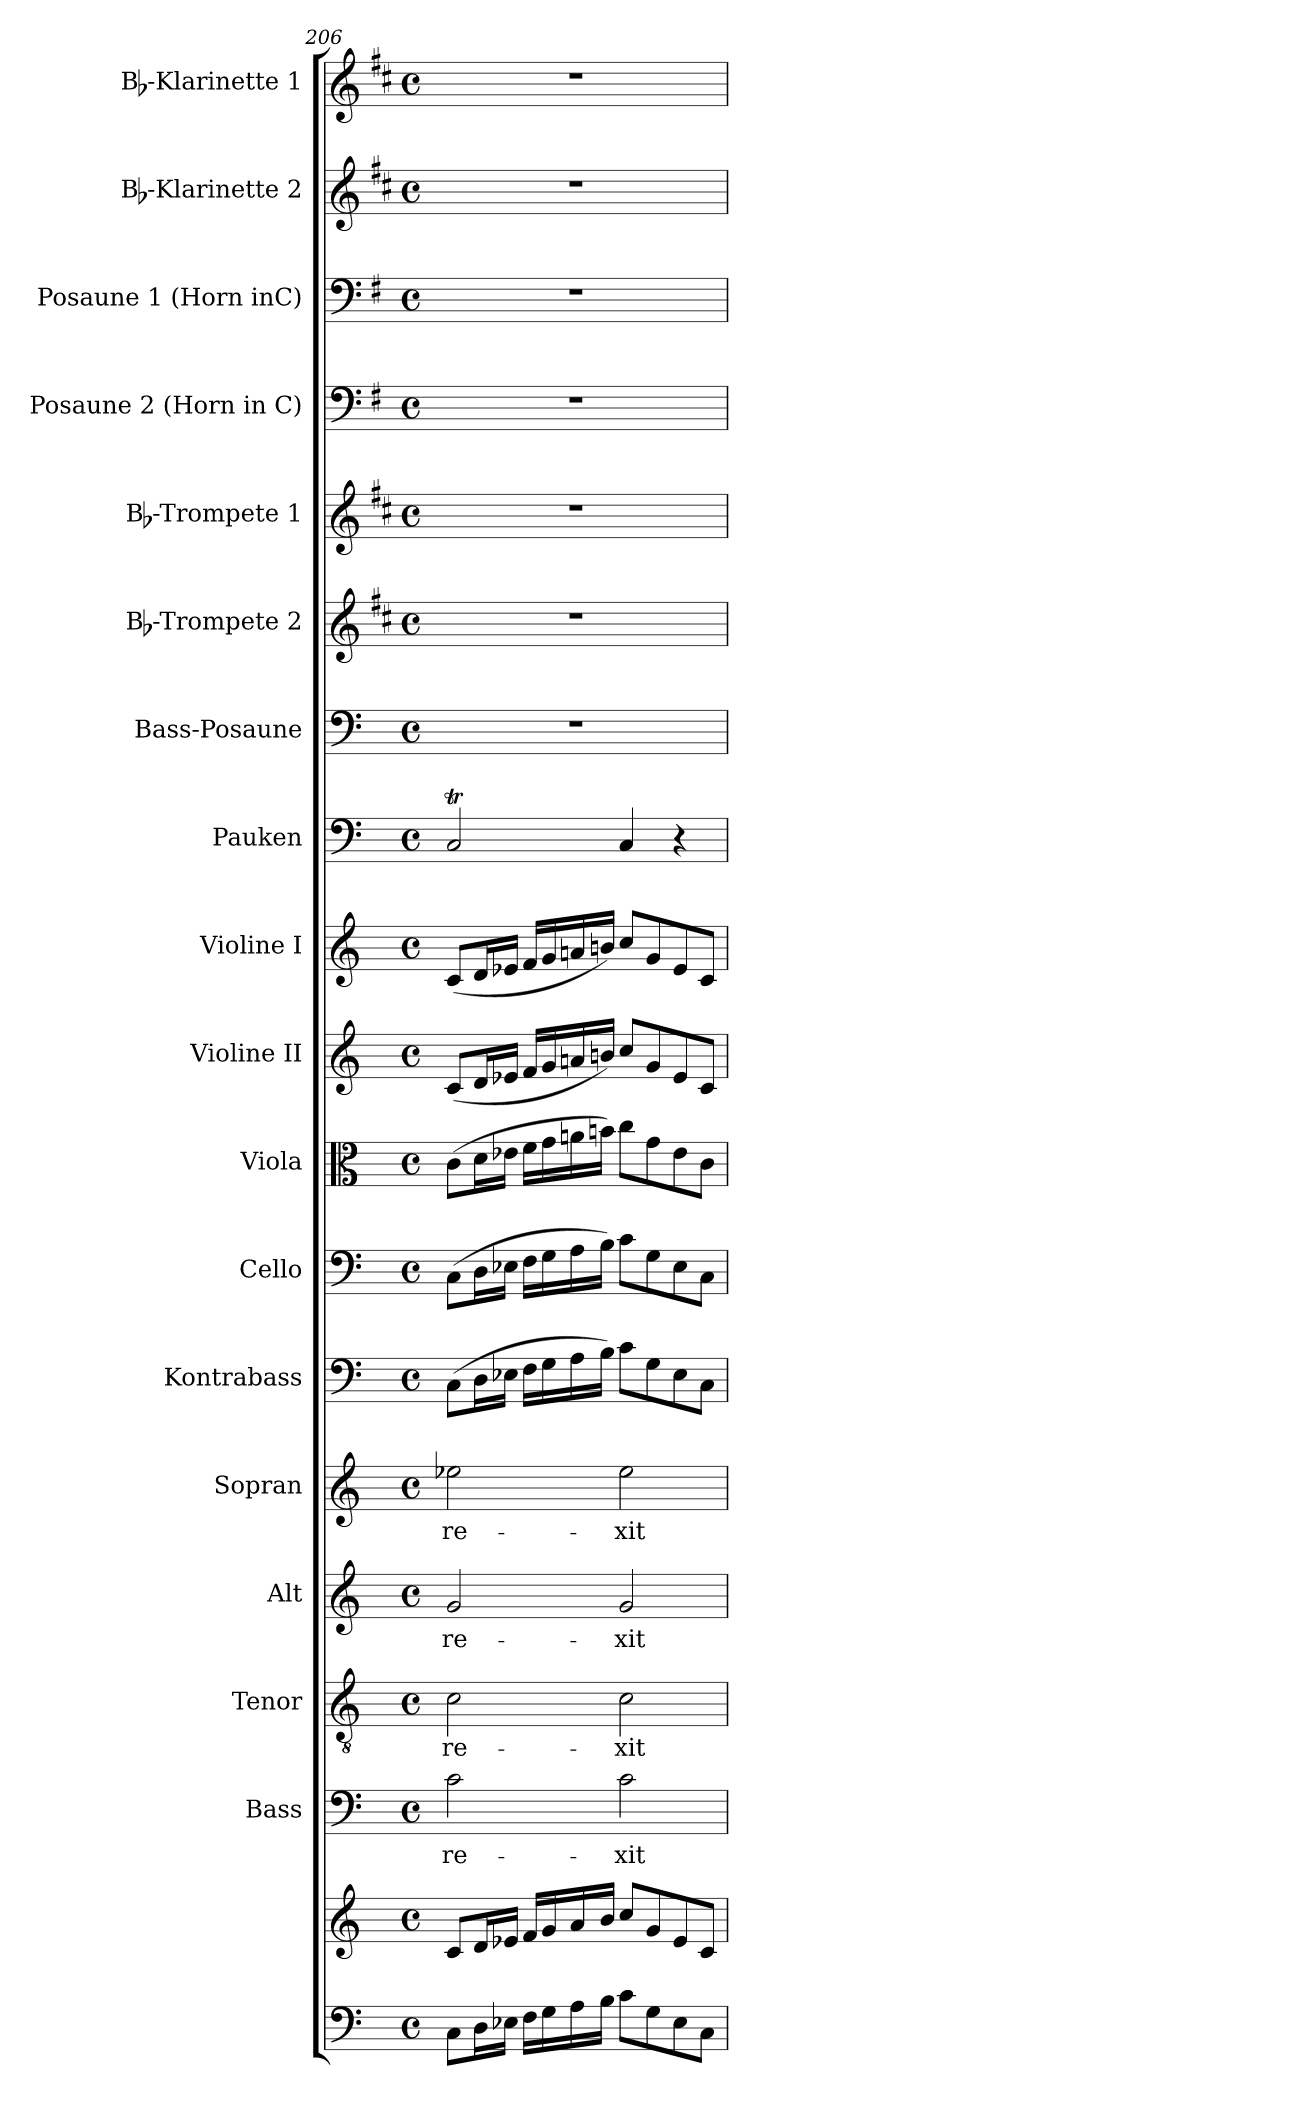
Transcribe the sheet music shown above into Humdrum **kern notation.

**kern	**kern	**kern	**text	**kern	**text	**kern	**text	**kern	**text	**kern	**kern	**kern	**kern	**kern	**kern	**kern	**kern	**kern	**kern	**kern	**kern	**kern
*part18	*part18	*part17	*part17	*part16	*part16	*part15	*part15	*part14	*part14	*part13	*part12	*part11	*part10	*part9	*part8	*part7	*part6	*part5	*part4	*part3	*part2	*part1
*staff19	*staff18	*staff17	*staff17	*staff16	*staff16	*staff15	*staff15	*staff14	*staff14	*staff13	*staff12	*staff11	*staff10	*staff9	*staff8	*staff7	*staff6	*staff5	*staff4	*staff3	*staff2	*staff1
*	*	*I"Bass	*	*I"Tenor	*	*I"Alt	*	*I"Sopran	*	*I"Kontrabass	*I"Cello	*I"Viola	*I"Violine II	*I"Violine I	*I"Pauken	*I"Bass-Posaune	*I"Bb-Trompete 2	*I"Bb-Trompete 1	*I"Posaune 2 (Horn in C)	*I"Posaune 1 (Horn inC)	*I"Bb-Klarinette 2	*I"Bb-Klarinette 1
*	*	*I'B.	*	*I'T.	*	*I'A.	*	*I'S.	*	*I'Kb.	*	*I'Vla.	*I'Vl. II	*I'Vl. I	*I'Pk.	*I'B-Pos.	*I'Bb Trp. 2	*I'Bb Trp. 1	*I'Pos. 2	*I'Pos. 1	*I'Bb Kl. 2	*I'Bb Kl. 1
*clefF4	*clefG2	*clefF4	*	*clefGv2	*	*clefG2	*	*clefG2	*	*clefF4	*clefF4	*clefC3	*clefG2	*clefG2	*clefF4	*clefF4	*clefG2	*clefG2	*clefF4	*clefF4	*clefG2	*clefG2
*	*	*	*	*	*	*	*	*	*	*ITrd7c12	*	*	*	*	*	*	*ITrd1c2	*ITrd1c2	*ITrd4c7	*ITrd4c7	*ITrd1c2	*ITrd1c2
*k[]	*k[]	*k[]	*	*k[]	*	*k[]	*	*k[]	*	*k[]	*k[]	*k[]	*k[]	*k[]	*k[]	*k[]	*k[]	*k[]	*k[]	*k[]	*k[]	*k[]
*C:	*C:	*C:	*	*C:	*	*C:	*	*C:	*	*C:	*C:	*C:	*C:	*C:	*C:	*C:	*C:	*C:	*C:	*C:	*C:	*C:
*M4/4	*M4/4	*M4/4	*	*M4/4	*	*M4/4	*	*M4/4	*	*M4/4	*M4/4	*M4/4	*M4/4	*M4/4	*M4/4	*M4/4	*M4/4	*M4/4	*M4/4	*M4/4	*M4/4	*M4/4
*met(c)	*met(c)	*met(c)	*	*met(c)	*	*met(c)	*	*met(c)	*	*met(c)	*met(c)	*met(c)	*met(c)	*met(c)	*met(c)	*met(c)	*met(c)	*met(c)	*met(c)	*met(c)	*met(c)	*met(c)
=206	=206	=206	=206	=206	=206	=206	=206	=206	=206	=206	=206	=206	=206	=206	=206	=206	=206	=206	=206	=206	=206	=206
!	!	!	!LO:LY:b	!	!LO:LY:b	!	!LO:LY:b	!	!LO:LY:b	!	!	!	!	!	!	!	!	!	!	!	!	!
8C\L	8c/L	2c\	-re-	2c\	-re-	2g/	-re-	2ee-X\	-re-	(>8CC\L	(>8C\L	(>8c\L	(<8c/L	(<8c/L	2CT/	1r	1r	1r	1r	1r	1r	1r
16D\L	16d/L	.	.	.	.	.	.	.	.	16DD\L	16D\L	16d\L	16d/L	16d/L	.	.	.	.	.	.	.	.
16E-X\JJ	16e-X/JJ	.	.	.	.	.	.	.	.	16EE-X\JJ	16E-X\JJ	16e-X\JJ	16e-X/JJ	16e-X/JJ	.	.	.	.	.	.	.	.
16F\LL	16f/LL	.	.	.	.	.	.	.	.	16FF\LL	16F\LL	16f\LL	16f/LL	16f/LL	.	.	.	.	.	.	.	.
16G\	16g/	.	.	.	.	.	.	.	.	16GG\	16G\	16g\	16g/	16g/	.	.	.	.	.	.	.	.
16A\	16a/	.	.	.	.	.	.	.	.	16AA\	16A\	16an\	16an/	16an/	.	.	.	.	.	.	.	.
16B\JJ	16b/JJ	.	.	.	.	.	.	.	.	16BB\JJ)	16B\JJ)	16bn\JJ)	16bn/JJ)	16bn/JJ)	.	.	.	.	.	.	.	.
!	!	!	!LO:LY:b	!	!LO:LY:b	!	!LO:LY:b	!	!LO:LY:b	!	!	!	!	!	!	!	!	!	!	!	!	!
8c\L	8cc/L	2c\	-xit	2c\	-xit	2g/	-xit	2ee-\	-xit	8C\L	8c\L	8cc\L	8cc/L	8cc/L	4C/	.	.	.	.	.	.	.
8G\	8g/	.	.	.	.	.	.	.	.	8GG\	8G\	8g\	8g/	8g/	.	.	.	.	.	.	.	.
8E-\	8e-/	.	.	.	.	.	.	.	.	8EE-\	8E-\	8e-\	8e-/	8e-/	4r	.	.	.	.	.	.	.
8C\J	8c/J	.	.	.	.	.	.	.	.	8CC\J	8C\J	8c\J	8c/J	8c/J	.	.	.	.	.	.	.	.
=	=	=	=	=	=	=	=	=	=	=	=	=	=	=	=	=	=	=	=	=	=	=
*-	*-	*-	*-	*-	*-	*-	*-	*-	*-	*-	*-	*-	*-	*-	*-	*-	*-	*-	*-	*-	*-	*-
